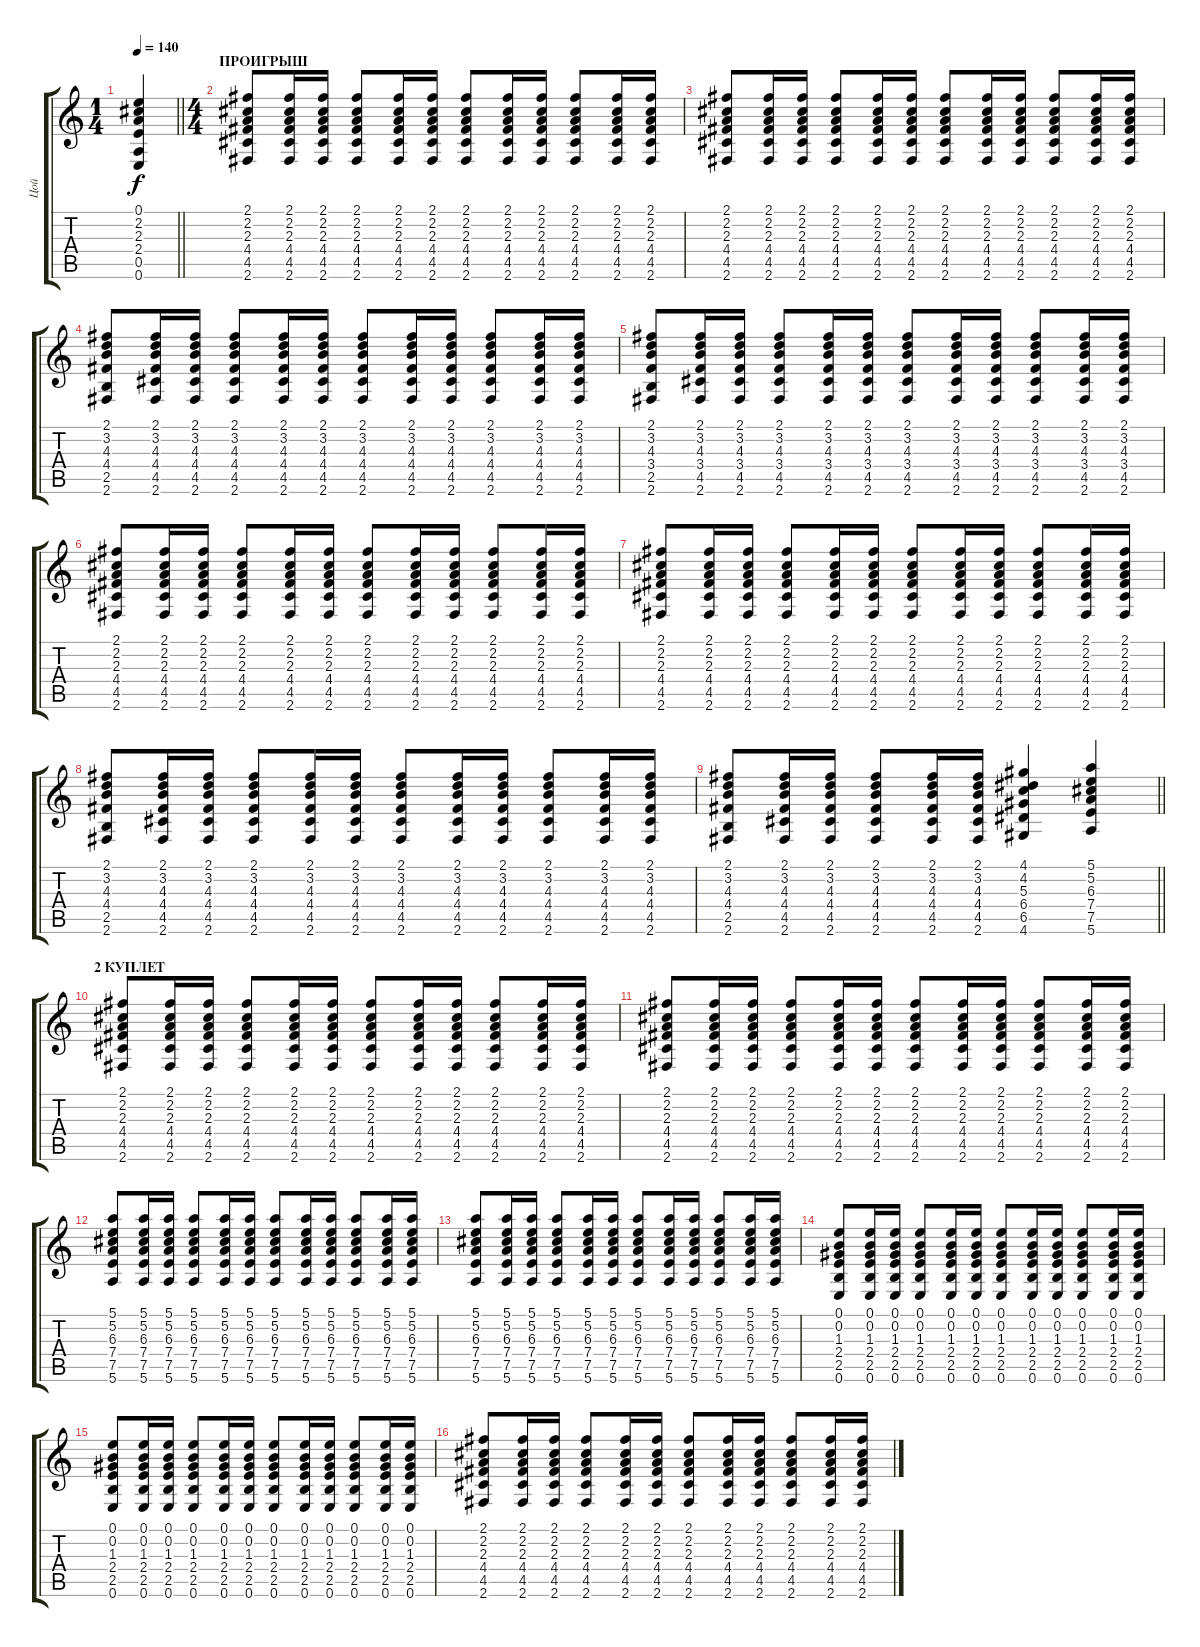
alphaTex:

\track ("Цой" "Цой") {instrument acousticguitarsteel}
\staff {score tabs}
\tuning (E4 B3 G3 D3 A2 E2) {hide}
\ts (1 4)
\tempo 140
\clef g2
\barLineRight lightlight
\ks c
(0.1 2.2 2.3 2.4 0.5 0.6).4{dy f} |
\ts (4 4)
\section ("" "ПРОИГРЫШ")
(2.1 2.2 2.3 4.4 4.5 2.6).8 (2.1 2.2 2.3 4.4 4.5 2.6).16 (2.1 2.2 2.3 4.4 4.5 2.6).16 (2.1 2.2 2.3 4.4 4.5 2.6).8 (2.1 2.2 2.3 4.4 4.5 2.6).16 (2.1 2.2 2.3 4.4 4.5 2.6).16 (2.1 2.2 2.3 4.4 4.5 2.6).8 (2.1 2.2 2.3 4.4 4.5 2.6).16 (2.1 2.2 2.3 4.4 4.5 2.6).16 (2.1 2.2 2.3 4.4 4.5 2.6).8 (2.1 2.2 2.3 4.4 4.5 2.6).16 (2.1 2.2 2.3 4.4 4.5 2.6).16 |
(2.1 2.2 2.3 4.4 4.5 2.6).8 (2.1 2.2 2.3 4.4 4.5 2.6).16 (2.1 2.2 2.3 4.4 4.5 2.6).16 (2.1 2.2 2.3 4.4 4.5 2.6).8 (2.1 2.2 2.3 4.4 4.5 2.6).16 (2.1 2.2 2.3 4.4 4.5 2.6).16 (2.1 2.2 2.3 4.4 4.5 2.6).8 (2.1 2.2 2.3 4.4 4.5 2.6).16 (2.1 2.2 2.3 4.4 4.5 2.6).16 (2.1 2.2 2.3 4.4 4.5 2.6).8 (2.1 2.2 2.3 4.4 4.5 2.6).16 (2.1 2.2 2.3 4.4 4.5 2.6).16 |
(2.1 3.2 4.3 4.4 2.5 2.6).8 (2.1 3.2 4.3 4.4 4.5 2.6).16 (2.1 3.2 4.3 4.4 4.5 2.6).16 (2.1 3.2 4.3 4.4 4.5 2.6).8 (2.1 3.2 4.3 4.4 4.5 2.6).16 (2.1 3.2 4.3 4.4 4.5 2.6).16 (2.1 3.2 4.3 4.4 4.5 2.6).8 (2.1 3.2 4.3 4.4 4.5 2.6).16 (2.1 3.2 4.3 4.4 4.5 2.6).16 (2.1 3.2 4.3 4.4 4.5 2.6).8 (2.1 3.2 4.3 4.4 4.5 2.6).16 (2.1 3.2 4.3 4.4 4.5 2.6).16 |
(2.1 3.2 4.3 3.4 2.5 2.6).8 (2.1 3.2 4.3 3.4 4.5 2.6).16 (2.1 3.2 4.3 3.4 4.5 2.6).16 (2.1 3.2 4.3 3.4 4.5 2.6).8 (2.1 3.2 4.3 3.4 4.5 2.6).16 (2.1 3.2 4.3 3.4 4.5 2.6).16 (2.1 3.2 4.3 3.4 4.5 2.6).8 (2.1 3.2 4.3 3.4 4.5 2.6).16 (2.1 3.2 4.3 3.4 4.5 2.6).16 (2.1 3.2 4.3 3.4 4.5 2.6).8 (2.1 3.2 4.3 3.4 4.5 2.6).16 (2.1 3.2 4.3 3.4 4.5 2.6).16 |
(2.1 2.2 2.3 4.4 4.5 2.6).8 (2.1 2.2 2.3 4.4 4.5 2.6).16 (2.1 2.2 2.3 4.4 4.5 2.6).16 (2.1 2.2 2.3 4.4 4.5 2.6).8 (2.1 2.2 2.3 4.4 4.5 2.6).16 (2.1 2.2 2.3 4.4 4.5 2.6).16 (2.1 2.2 2.3 4.4 4.5 2.6).8 (2.1 2.2 2.3 4.4 4.5 2.6).16 (2.1 2.2 2.3 4.4 4.5 2.6).16 (2.1 2.2 2.3 4.4 4.5 2.6).8 (2.1 2.2 2.3 4.4 4.5 2.6).16 (2.1 2.2 2.3 4.4 4.5 2.6).16 |
(2.1 2.2 2.3 4.4 4.5 2.6).8 (2.1 2.2 2.3 4.4 4.5 2.6).16 (2.1 2.2 2.3 4.4 4.5 2.6).16 (2.1 2.2 2.3 4.4 4.5 2.6).8 (2.1 2.2 2.3 4.4 4.5 2.6).16 (2.1 2.2 2.3 4.4 4.5 2.6).16 (2.1 2.2 2.3 4.4 4.5 2.6).8 (2.1 2.2 2.3 4.4 4.5 2.6).16 (2.1 2.2 2.3 4.4 4.5 2.6).16 (2.1 2.2 2.3 4.4 4.5 2.6).8 (2.1 2.2 2.3 4.4 4.5 2.6).16 (2.1 2.2 2.3 4.4 4.5 2.6).16 |
(2.1 3.2 4.3 4.4 2.5 2.6).8 (2.1 3.2 4.3 4.4 4.5 2.6).16 (2.1 3.2 4.3 4.4 4.5 2.6).16 (2.1 3.2 4.3 4.4 4.5 2.6).8 (2.1 3.2 4.3 4.4 4.5 2.6).16 (2.1 3.2 4.3 4.4 4.5 2.6).16 (2.1 3.2 4.3 4.4 4.5 2.6).8 (2.1 3.2 4.3 4.4 4.5 2.6).16 (2.1 3.2 4.3 4.4 4.5 2.6).16 (2.1 3.2 4.3 4.4 4.5 2.6).8 (2.1 3.2 4.3 4.4 4.5 2.6).16 (2.1 3.2 4.3 4.4 4.5 2.6).16 |
\barLineRight lightlight
(2.1 3.2 4.3 4.4 2.5 2.6).8 (2.1 3.2 4.3 4.4 4.5 2.6).16 (2.1 3.2 4.3 4.4 4.5 2.6).16 (2.1 3.2 4.3 4.4 4.5 2.6).8 (2.1 3.2 4.3 4.4 4.5 2.6).16 (2.1 3.2 4.3 4.4 4.5 2.6).16 (4.1 4.2 5.3 6.4 6.5 4.6).4 (5.1 5.2 6.3 7.4 7.5 5.6).4 |
\section ("" "2 КУПЛЕТ")
(2.1 2.2 2.3 4.4 4.5 2.6).8 (2.1 2.2 2.3 4.4 4.5 2.6).16 (2.1 2.2 2.3 4.4 4.5 2.6).16 (2.1 2.2 2.3 4.4 4.5 2.6).8 (2.1 2.2 2.3 4.4 4.5 2.6).16 (2.1 2.2 2.3 4.4 4.5 2.6).16 (2.1 2.2 2.3 4.4 4.5 2.6).8 (2.1 2.2 2.3 4.4 4.5 2.6).16 (2.1 2.2 2.3 4.4 4.5 2.6).16 (2.1 2.2 2.3 4.4 4.5 2.6).8 (2.1 2.2 2.3 4.4 4.5 2.6).16 (2.1 2.2 2.3 4.4 4.5 2.6).16 |
(2.1 2.2 2.3 4.4 4.5 2.6).8 (2.1 2.2 2.3 4.4 4.5 2.6).16 (2.1 2.2 2.3 4.4 4.5 2.6).16 (2.1 2.2 2.3 4.4 4.5 2.6).8 (2.1 2.2 2.3 4.4 4.5 2.6).16 (2.1 2.2 2.3 4.4 4.5 2.6).16 (2.1 2.2 2.3 4.4 4.5 2.6).8 (2.1 2.2 2.3 4.4 4.5 2.6).16 (2.1 2.2 2.3 4.4 4.5 2.6).16 (2.1 2.2 2.3 4.4 4.5 2.6).8 (2.1 2.2 2.3 4.4 4.5 2.6).16 (2.1 2.2 2.3 4.4 4.5 2.6).16 |
(5.1 5.2 6.3 7.4 7.5 5.6).8 (5.1 5.2 6.3 7.4 7.5 5.6).16 (5.1 5.2 6.3 7.4 7.5 5.6).16 (5.1 5.2 6.3 7.4 7.5 5.6).8 (5.1 5.2 6.3 7.4 7.5 5.6).16 (5.1 5.2 6.3 7.4 7.5 5.6).16 (5.1 5.2 6.3 7.4 7.5 5.6).8 (5.1 5.2 6.3 7.4 7.5 5.6).16 (5.1 5.2 6.3 7.4 7.5 5.6).16 (5.1 5.2 6.3 7.4 7.5 5.6).8 (5.1 5.2 6.3 7.4 7.5 5.6).16 (5.1 5.2 6.3 7.4 7.5 5.6).16 |
(5.1 5.2 6.3 7.4 7.5 5.6).8 (5.1 5.2 6.3 7.4 7.5 5.6).16 (5.1 5.2 6.3 7.4 7.5 5.6).16 (5.1 5.2 6.3 7.4 7.5 5.6).8 (5.1 5.2 6.3 7.4 7.5 5.6).16 (5.1 5.2 6.3 7.4 7.5 5.6).16 (5.1 5.2 6.3 7.4 7.5 5.6).8 (5.1 5.2 6.3 7.4 7.5 5.6).16 (5.1 5.2 6.3 7.4 7.5 5.6).16 (5.1 5.2 6.3 7.4 7.5 5.6).8 (5.1 5.2 6.3 7.4 7.5 5.6).16 (5.1 5.2 6.3 7.4 7.5 5.6).16 |
(0.1 0.2 1.3 2.4 2.5 0.6).8 (0.1 0.2 1.3 2.4 2.5 0.6).16 (0.1 0.2 1.3 2.4 2.5 0.6).16 (0.1 0.2 1.3 2.4 2.5 0.6).8 (0.1 0.2 1.3 2.4 2.5 0.6).16 (0.1 0.2 1.3 2.4 2.5 0.6).16 (0.1 0.2 1.3 2.4 2.5 0.6).8 (0.1 0.2 1.3 2.4 2.5 0.6).16 (0.1 0.2 1.3 2.4 2.5 0.6).16 (0.1 0.2 1.3 2.4 2.5 0.6).8 (0.1 0.2 1.3 2.4 2.5 0.6).16 (0.1 0.2 1.3 2.4 2.5 0.6).16 |
(0.1 0.2 1.3 2.4 2.5 0.6).8 (0.1 0.2 1.3 2.4 2.5 0.6).16 (0.1 0.2 1.3 2.4 2.5 0.6).16 (0.1 0.2 1.3 2.4 2.5 0.6).8 (0.1 0.2 1.3 2.4 2.5 0.6).16 (0.1 0.2 1.3 2.4 2.5 0.6).16 (0.1 0.2 1.3 2.4 2.5 0.6).8 (0.1 0.2 1.3 2.4 2.5 0.6).16 (0.1 0.2 1.3 2.4 2.5 0.6).16 (0.1 0.2 1.3 2.4 2.5 0.6).8 (0.1 0.2 1.3 2.4 2.5 0.6).16 (0.1 0.2 1.3 2.4 2.5 0.6).16 |
(2.1 2.2 2.3 4.4 4.5 2.6).8 (2.1 2.2 2.3 4.4 4.5 2.6).16 (2.1 2.2 2.3 4.4 4.5 2.6).16 (2.1 2.2 2.3 4.4 4.5 2.6).8 (2.1 2.2 2.3 4.4 4.5 2.6).16 (2.1 2.2 2.3 4.4 4.5 2.6).16 (2.1 2.2 2.3 4.4 4.5 2.6).8 (2.1 2.2 2.3 4.4 4.5 2.6).16 (2.1 2.2 2.3 4.4 4.5 2.6).16 (2.1 2.2 2.3 4.4 4.5 2.6).8 (2.1 2.2 2.3 4.4 4.5 2.6).16 (2.1 2.2 2.3 4.4 4.5 2.6).16
